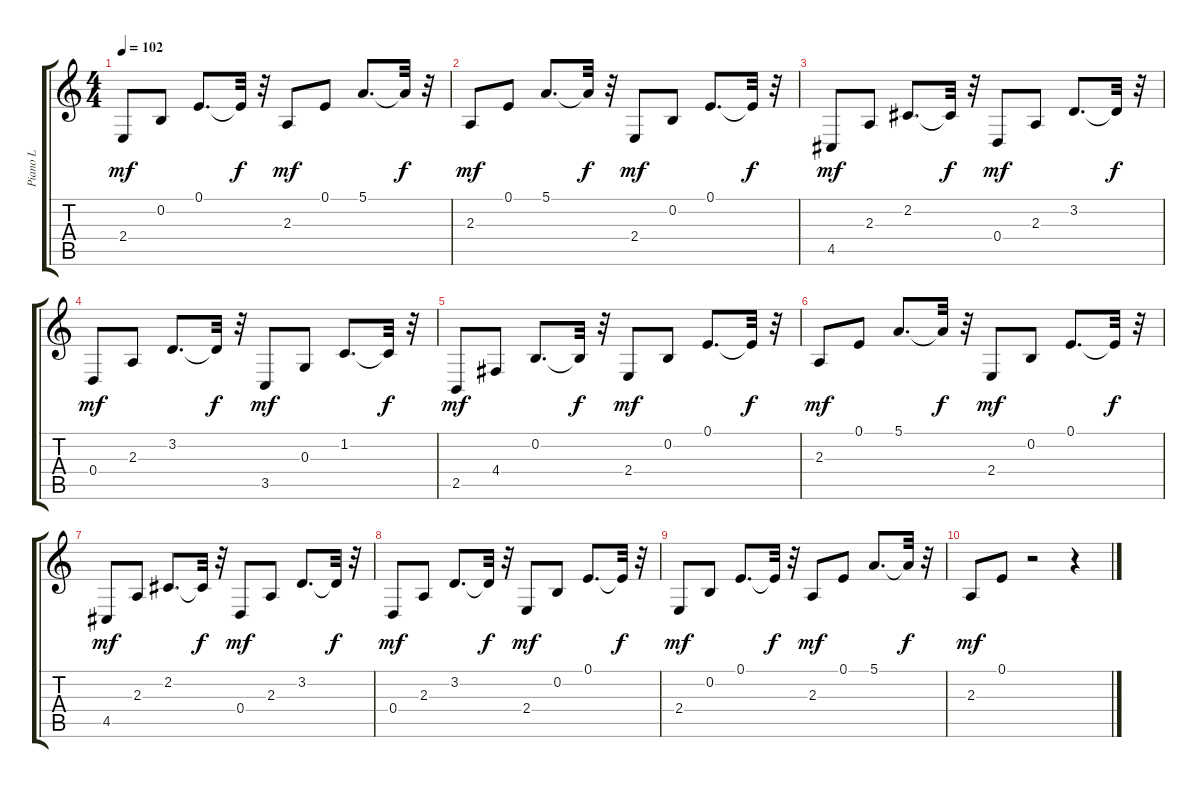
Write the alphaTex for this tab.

\track ("Piano L" "Piano L") {instrument vibraphone}
\staff {score tabs}
\tuning (E4 B3 G3 D3 A2 E2) {hide}
\ts (4 4)
\tempo 102
\clef g2
\ks c
2.4.8{dy mf} 0.2.8 0.1.8{d} 0.1{t}.32{dy f} r.32 2.3.8{dy mf} 0.1.8 5.1.8{d} 5.1{t}.32{dy f} r.32 |
2.3.8{dy mf} 0.1.8 5.1.8{d} 5.1{t}.32{dy f} r.32 2.4.8{dy mf} 0.2.8 0.1.8{d} 0.1{t}.32{dy f} r.32 |
4.5.8{dy mf} 2.3.8 2.2.8{d} 2.2{t}.32{dy f} r.32 0.4.8{dy mf} 2.3.8 3.2.8{d} 3.2{t}.32{dy f} r.32 |
0.4.8{dy mf} 2.3.8 3.2.8{d} 3.2{t}.32{dy f} r.32 3.5.8{dy mf} 0.3.8 1.2.8{d} 1.2{t}.32{dy f} r.32 |
2.5.8{dy mf} 4.4.8 0.2.8{d} 0.2{t}.32{dy f} r.32 2.4.8{dy mf} 0.2.8 0.1.8{d} 0.1{t}.32{dy f} r.32 |
2.3.8{dy mf} 0.1.8 5.1.8{d} 5.1{t}.32{dy f} r.32 2.4.8{dy mf} 0.2.8 0.1.8{d} 0.1{t}.32{dy f} r.32 |
4.5.8{dy mf} 2.3.8 2.2.8{d} 2.2{t}.32{dy f} r.32 0.4.8{dy mf} 2.3.8 3.2.8{d} 3.2{t}.32{dy f} r.32 |
0.4.8{dy mf} 2.3.8 3.2.8{d} 3.2{t}.32{dy f} r.32 2.4.8{dy mf} 0.2.8 0.1.8{d} 0.1{t}.32{dy f} r.32 |
2.4.8{dy mf} 0.2.8 0.1.8{d} 0.1{t}.32{dy f} r.32 2.3.8{dy mf} 0.1.8 5.1.8{d} 5.1{t}.32{dy f} r.32 |
2.3.8{dy mf} 0.1.8 r.2 r.4
